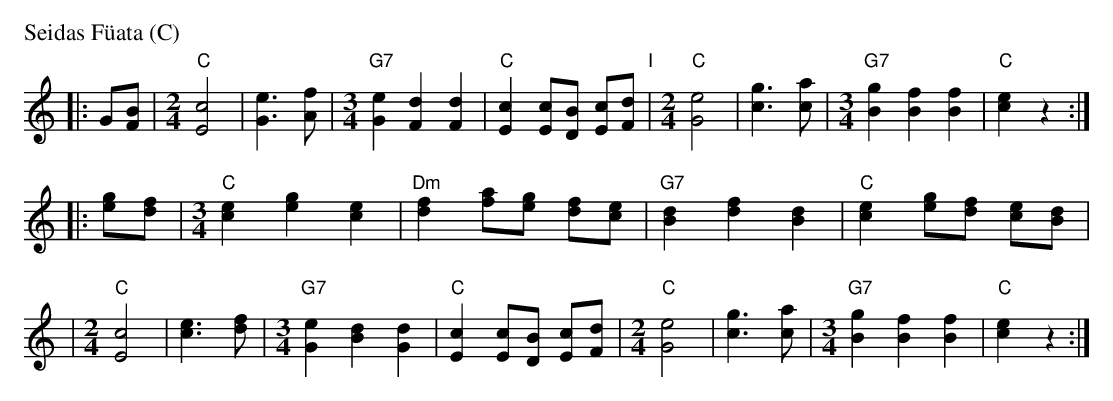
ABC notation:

X:1
P: Seidas F\"uata (C)
M: none
L: 1/8
K: C
|: G[BF] \
|[M:2/4][L:1/8] \
	"C"[c4E4] | [e3G3][fA] \
|[M:3/4][L:1/8] \
	"G7"[e2G2] [d2F2] [d2F2] | "C"[c2E2] [cE][BD] [cE][dF] \
"I"\
|[M:2/4][L:1/8] \
	"C"[e4G4] | [g3c3][ac] \
|[M:3/4][L:1/8] \
	"G7"[g2B2] [f2B2] [f2B2] | "C"[e2c2] z2 :|
|: [ge][fd] \
|[M:3/4][L:1/8] \
	"C"[e2c2] [g2e2] [e2c2] | "Dm"[f2d2] [af][ge] [fd][ec] \
| "G7"[d2B2] [f2d2] [d2B2] | "C"[e2c2] [ge][fd] [ec][dB] |
|[M:2/4][L:1/8] \
	"C"[c4E4] | [e3c3][fd] \
|[M:3/4][L:1/8] \
	"G7"[e2G2] [d2B2] [d2G2] | "C"[c2E2] [cE][BD] [cE][dF] \
|[M:2/4][L:1/8] \
	"C"[e4G4] | [g3c3][ac] \
|[M:3/4][L:1/8] \
	"G7"[g2B2] [f2B2] [f2B2] | "C"[e2c2] z2 :|
